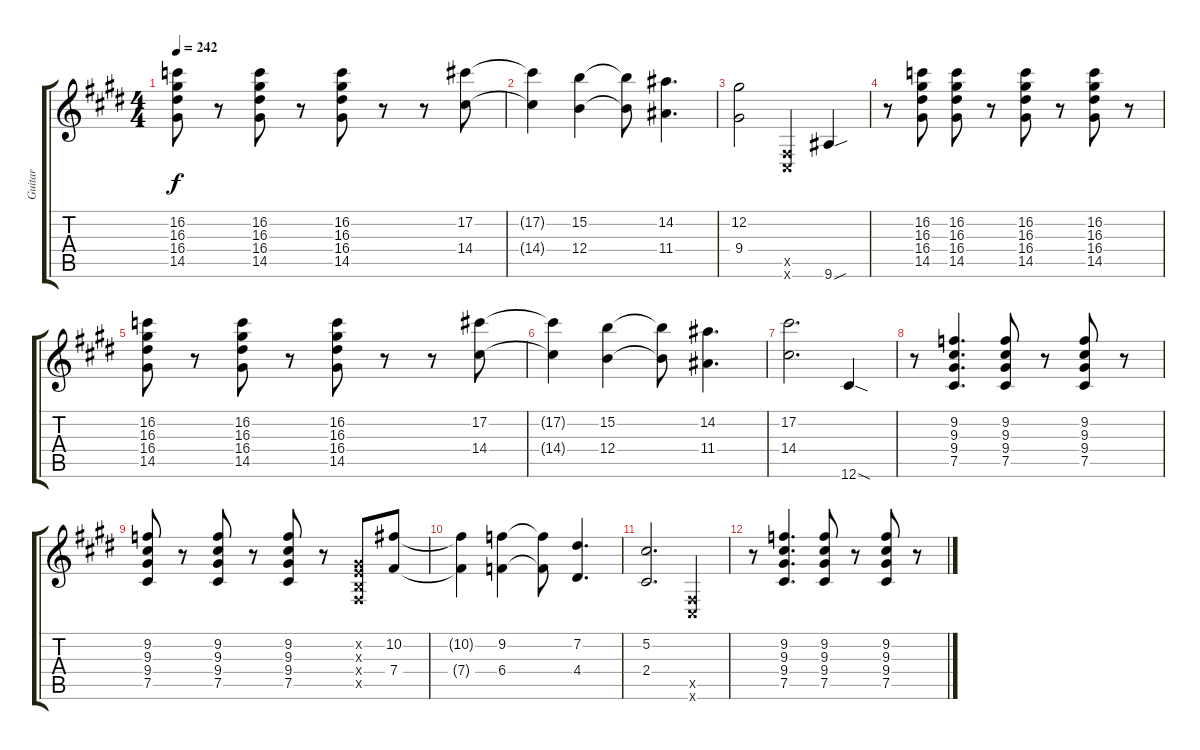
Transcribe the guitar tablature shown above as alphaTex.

\track ("Guitar" "Guitar") {instrument distortionguitar}
\staff {score tabs}
\tuning (Db4 Ab3 E3 B2 Gb2 Db2) {hide}
\ts (4 4)
\tempo 242
\clef g2
\ks e
(16.2 16.3 16.4 14.5).8{dy f volume 9} r.8 (16.2 16.3 16.4 14.5).8 r.8 (16.2 16.3 16.4 14.5).8 r.8 r.8 (17.2 14.4).8 |
(17.2{t} 14.4{t}).4 (15.2 12.4).4 (15.2{t} 12.4{t}).8 (14.2 11.4).4{d} |
(12.2 9.4).2 (0.5{x} 0.6{x}).4 9.6{sou}.4 |
r.8 (16.2 16.3 16.4 14.5).8 (16.2 16.3 16.4 14.5).8 r.8 (16.2 16.3 16.4 14.5).8 r.8 (16.2 16.3 16.4 14.5).8 r.8 |
(16.2 16.3 16.4 14.5).8{volume 6} r.8 (16.2 16.3 16.4 14.5).8 r.8 (16.2 16.3 16.4 14.5).8 r.8 r.8 (17.2 14.4).8 |
(17.2{t} 14.4{t}).4 (15.2 12.4).4 (15.2{t} 12.4{t}).8 (14.2 11.4).4{d} |
(17.2 14.4).2{d} 12.6{sod}.4 |
r.8 (9.2 9.3 9.4 7.5).4{d} (9.2 9.3 9.4 7.5).8 r.8 (9.2 9.3 9.4 7.5).8 r.8 |
(9.2 9.3 9.4 7.5).8{volume 0} r.8 (9.2 9.3 9.4 7.5).8 r.8 (9.2 9.3 9.4 7.5).8 r.8 (0.2{x} 0.3{x} 0.4{x} 0.5{x}).8 (10.2 7.4).8 |
(10.2{t} 7.4{t}).4 (9.2 6.4).4 (9.2{t} 6.4{t}).8 (7.2 4.4).4{d} |
(5.2 2.4).2{d} (0.5{x} 0.6{x}).4 |
r.8 (9.2 9.3 9.4 7.5).4{d} (9.2 9.3 9.4 7.5).8 r.8 (9.2 9.3 9.4 7.5).8 r.8
